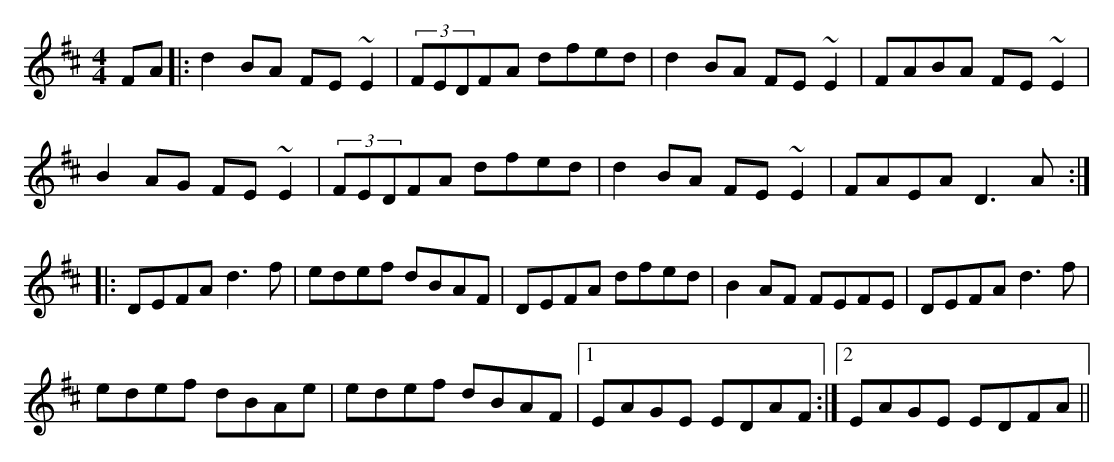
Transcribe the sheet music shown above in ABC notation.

X:1
M:4/4
K:D
FA|:d2BA FE~E2|(3FEDFA dfed|d2BA FE~E2|FABA FE~E2|
B2AG FE~E2|(3FEDFA dfed|d2BA FE~E2|FAEA D3A:|
|:DEFA d3f|edef dBAF|DEFA dfed|B2AF FEFE|DEFA d3f|
edef dBAe|edef dBAF|1 EAGE EDAF:|2 EAGE EDFA||
